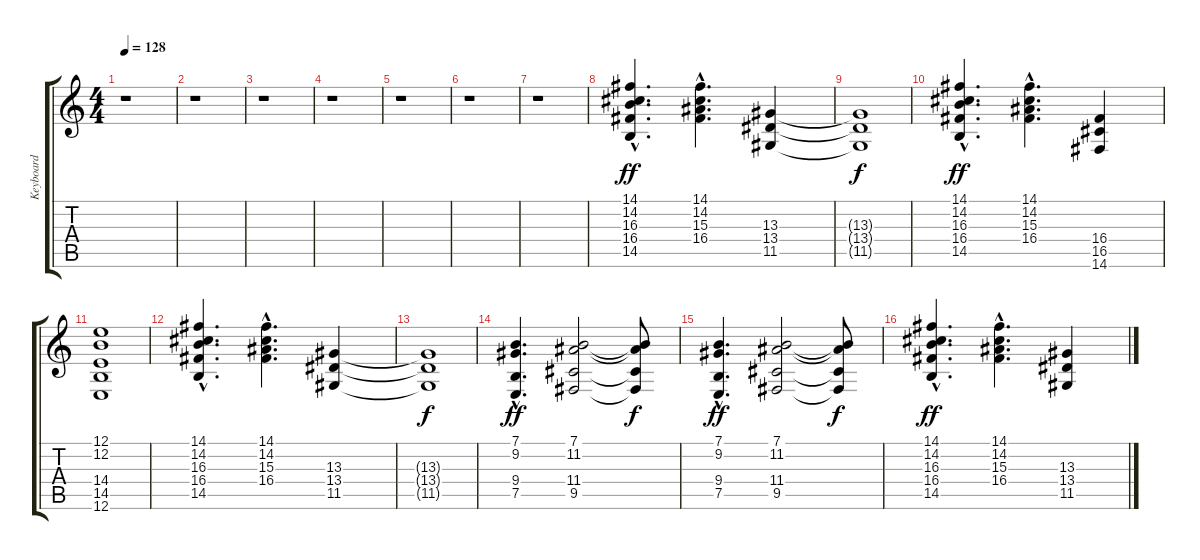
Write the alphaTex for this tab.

\track ("Keyboard" "Keyboard") {instrument pad3polysynth}
\staff {score tabs}
\tuning (E4 B3 G3 D3 A2 E2) {hide}
\ts (4 4)
\tempo 128
\clef g2
\ks c
r.1{dy f} |
r.1 |
r.1 |
r.1 |
r.1 |
r.1 |
r.1 |
(14.1{hac} 14.2{hac} 16.3{hac} 16.4{hac} 14.5{hac}).4{d dy ff} (14.1{hac} 14.2{hac} 15.3{hac} 16.4{hac}).4{d} (13.3 13.4 11.5).4 |
(13.3{t} 13.4{t} 11.5{t}).1{dy f} |
(14.1{hac} 14.2{hac} 16.3{hac} 16.4{hac} 14.5{hac}).4{d dy ff} (14.1{hac} 14.2{hac} 15.3{hac} 16.4{hac}).4{d} (16.4 16.5 14.6).4 |
(12.1 12.2 14.4 14.5 12.6).1 |
(14.1{hac} 14.2{hac} 16.3{hac} 16.4{hac} 14.5{hac}).4{d} (14.1{hac} 14.2{hac} 15.3{hac} 16.4{hac}).4{d} (13.3 13.4 11.5).4 |
(13.3{t} 13.4{t} 11.5{t}).1{dy f} |
(7.1{hac} 9.2{hac} 9.4{hac} 7.5{hac}).4{d dy ff} (7.1 11.2 11.4 9.5).2 (7.1{t} 11.2{t} 11.4{t} 9.5{t}).8{dy f} |
(7.1{hac} 9.2{hac} 9.4{hac} 7.5{hac}).4{d dy ff} (7.1 11.2 11.4 9.5).2 (7.1{t} 11.2{t} 11.4{t} 9.5{t}).8{dy f} |
(14.1{hac} 14.2{hac} 16.3{hac} 16.4{hac} 14.5{hac}).4{d dy ff} (14.1{hac} 14.2{hac} 15.3{hac} 16.4{hac}).4{d} (13.3 13.4 11.5).4
